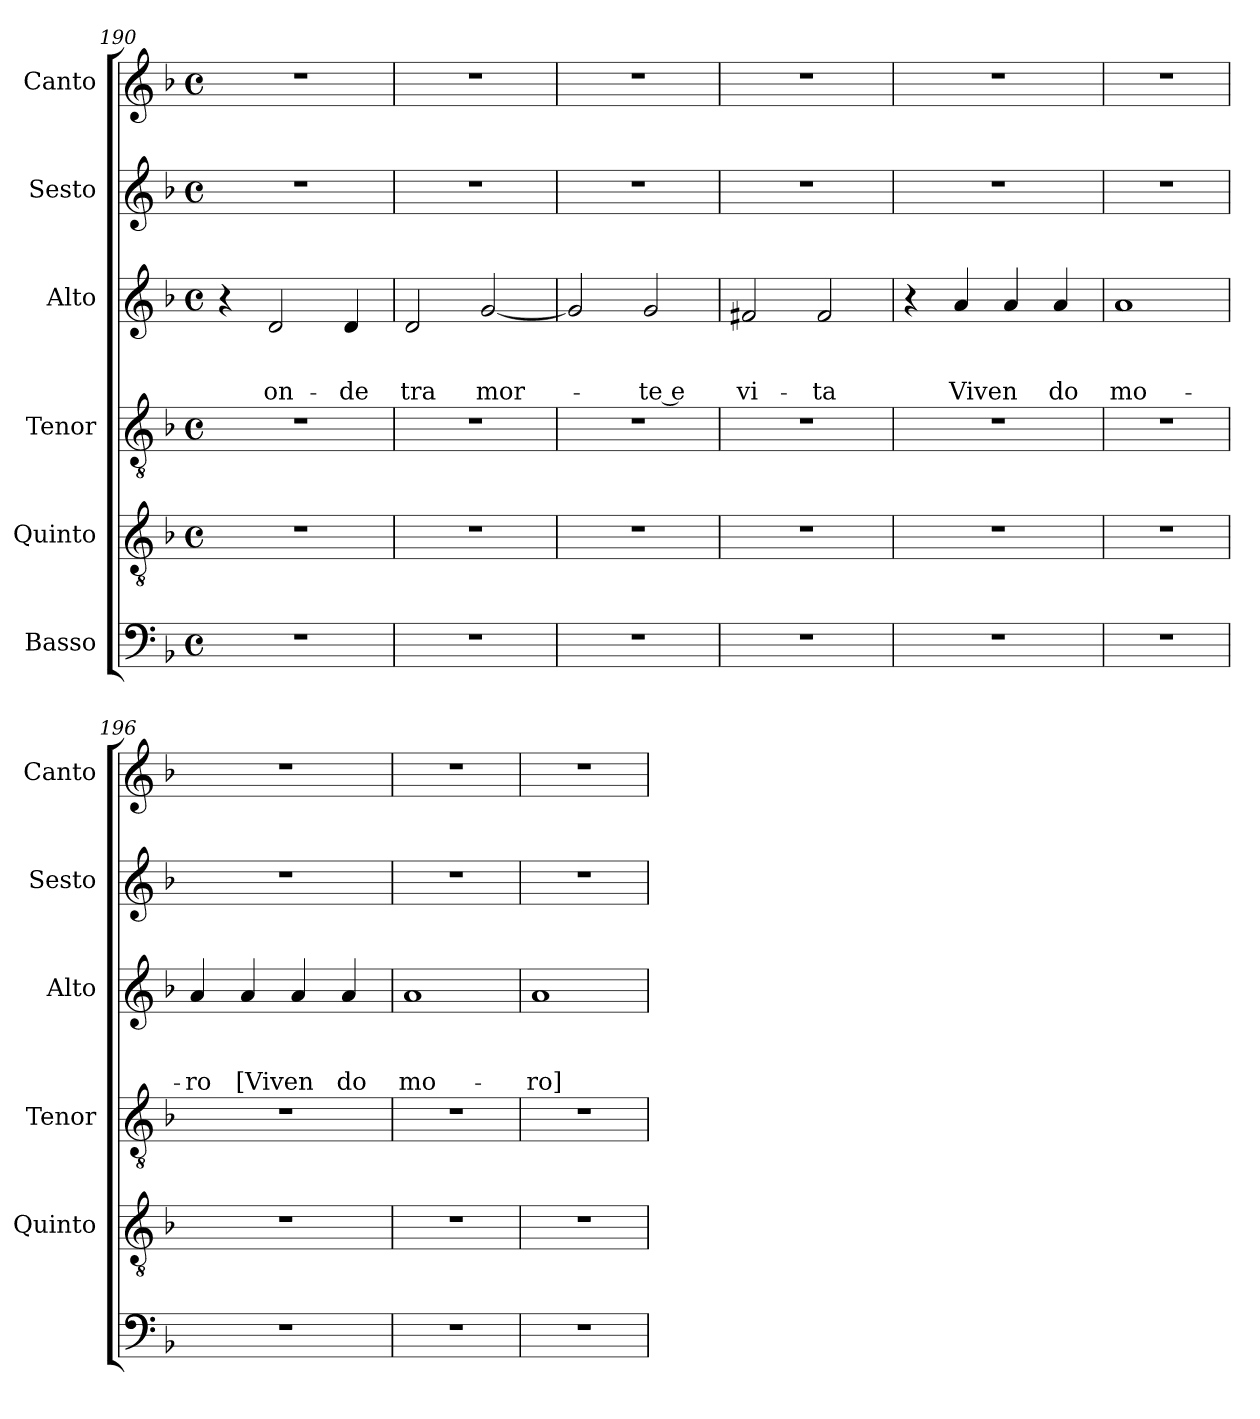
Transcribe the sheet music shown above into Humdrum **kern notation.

**kern	**kern	**kern	**kern	**text	**text	**text	**kern	**kern
*part6	*part5	*part4	*part3	*part3	*part3	*part3	*part2	*part1
*staff6	*staff5	*staff4	*staff3	*staff3	*staff3	*staff3	*staff2	*staff1
*I"Basso	*I"Quinto	*I"Tenor	*I"Alto	*	*	*	*I"Sesto	*I"Canto
*	*I'Quinto	*I'Tenor	*I'Alto	*	*	*	*I'Sesto	*I'Canto
*clefF4	*clefGv2	*clefGv2	*clefG2	*	*	*	*clefG2	*clefG2
*k[b-]	*k[b-]	*k[b-]	*k[b-]	*	*	*	*k[b-]	*k[b-]
*F:	*F:	*F:	*F:	*	*	*	*F:	*F:
*M4/4	*M4/4	*M4/4	*M4/4	*	*	*	*M4/4	*M4/4
*met(c)	*met(c)	*met(c)	*met(c)	*	*	*	*met(c)	*met(c)
=190	=190	=190	=190	=190	=190	=190	=190	=190
1r	1r	1r	4r	.	.	.	1r	1r
!	!	!	!	!	!	!LO:LY:b	!	!
.	.	.	2d/	.	.	on-	.	.
!	!	!	!	!	!	!LO:LY:b	!	!
.	.	.	4d/	.	.	-de	.	.
=191	=191	=191	=191	=191	=191	=191	=191	=191
!	!	!	!	!	!	!LO:LY:b	!	!
1r	1r	1r	2d/	.	.	tra	1r	1r
!	!	!	!	!	!	!LO:LY:b	!	!
.	.	.	[<2g/	.	.	mor-	.	.
=192	=192	=192	=192	=192	=192	=192	=192	=192
1r	1r	1r	2g/]	.	.	.	1r	1r
!	!	!	!	!	!	!LO:LY:b:rj	!	!
.	.	.	2g/	.	.	-te e	.	.
=193	=193	=193	=193	=193	=193	=193	=193	=193
!	!	!	!	!	!	!LO:LY:b	!	!
1r	1r	1r	2f#X/	.	.	vi-	1r	1r
!	!	!	!	!	!	!LO:LY:b	!	!
.	.	.	2f#/	.	.	-ta	.	.
=194	=194	=194	=194	=194	=194	=194	=194	=194
1r	1r	1r	4r	.	.	.	1r	1r
!	!	!	!	!	!	!LO:LY:b	!	!
.	.	.	4a/	.	.	Viven	.	.
.	.	.	4a/	.	.	.	.	.
!	!	!	!	!	!	!LO:LY:b	!	!
.	.	.	4a/	.	.	do	.	.
=195	=195	=195	=195	=195	=195	=195	=195	=195
!	!	!	!	!	!	!LO:LY:b	!	!
1r	1r	1r	1a	.	.	mo-	1r	1r
=196	=196	=196	=196	=196	=196	=196	=196	=196
!	!	!	!	!	!	!LO:LY:b	!	!
1r	1r	1r	4a/	.	.	-ro	1r	1r
!	!	!	!	!	!	!LO:LY:b	!	!
.	.	.	4a/	.	.	[Viven	.	.
.	.	.	4a/	.	.	.	.	.
!	!	!	!	!	!	!LO:LY:b	!	!
.	.	.	4a/	.	.	do	.	.
=197	=197	=197	=197	=197	=197	=197	=197	=197
!	!	!	!	!	!	!LO:LY:b	!	!
1r	1r	1r	1a	.	.	mo-	1r	1r
!!LO:LB:g=z
=198	=198	=198	=198	=198	=198	=198	=198	=198
!	!	!	!	!	!	!LO:LY:b	!	!
1r	1r	1r	1a	.	.	-ro]	1r	1r
=	=	=	=	=	=	=	=	=
*-	*-	*-	*-	*-	*-	*-	*-	*-
